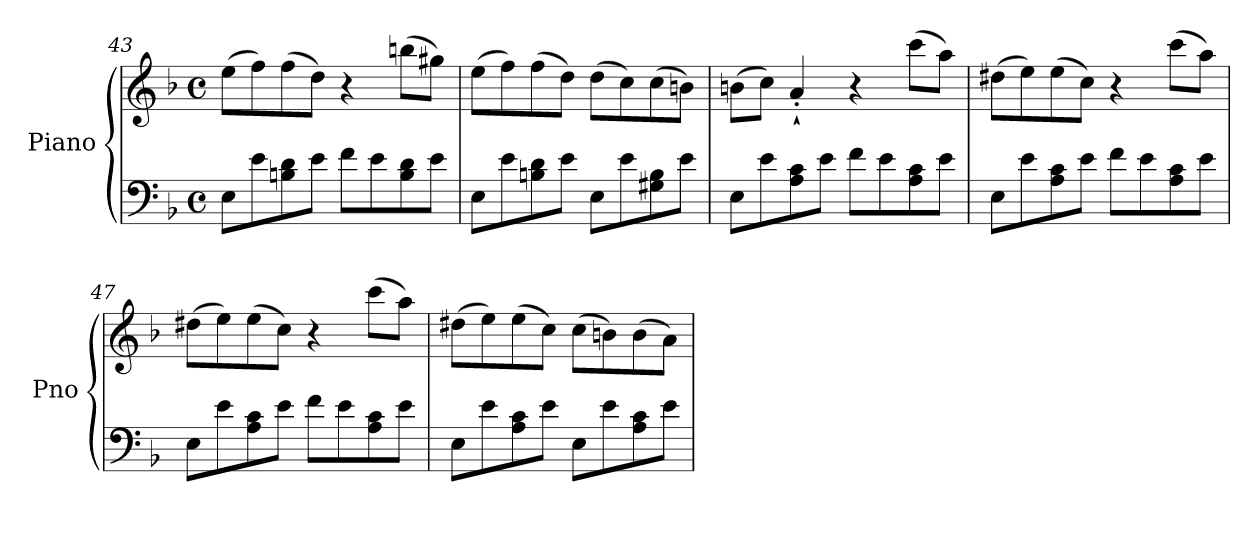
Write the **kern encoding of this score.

**kern	**kern
*part1	*part1
*staff2	*staff1
*I"Piano	*
*I'Pno	*
!!LO:LB:g=z
*clefF4	*clefG2
*k[b-]	*k[b-]
*M4/4	*M4/4
*met(c)	*met(c)
=43	=43
*^	*
1ryy	8E\L	(>8ee\L
.	8e\	8ff\)
.	8Bn\ 8d\	(>8ff\
.	8e\J	8dd\J)
.	8f\L	4r
.	8e\	.
.	8B\ 8d\	(>8bbn\L
.	8e\J	8gg#X\J)
=44	=44	=44
1ryy	8E\L	(>8ee\L
.	8e\	8ff\)
.	8Bn\ 8d\	(>8ff\
.	8e\J	8dd\J)
.	8E\L	(>8dd\L
.	8e\	8cc\)
.	8G#X\ 8B\	(>8cc\
.	8e\J	8bn\J)
=45	=45	=45
1ryy	8E\L	(>8bn\L
.	8e\	8cc\J)
.	8A\ 8c\	4a'`/
.	8e\J	.
.	8f\L	4r
.	8e\	.
.	8A\ 8c\	(>8ccc\L
.	8e\J	8aa\J)
!!LO:LB:g=z
=46	=46	=46
1ryy	8E\L	(>8dd#X\L
.	8e\	8ee\)
.	8A\ 8c\	(>8ee\
.	8e\J	8cc\J)
.	8f\L	4r
.	8e\	.
.	8A\ 8c\	(>8ccc\L
.	8e\J	8aa\J)
!!LO:LB:g=z
=47	=47	=47
1ryy	8E\L	(>8dd#X\L
.	8e\	8ee\)
.	8A\ 8c\	(>8ee\
.	8e\J	8cc\J)
.	8f\L	4r
.	8e\	.
.	8A\ 8c\	(>8ccc\L
.	8e\J	8aa\J)
=48	=48	=48
1ryy	8E\L	(>8dd#X\L
.	8e\	8ee\)
.	8A\ 8c\	(>8ee\
.	8e\J	8cc\J)
.	8E\L	(>8cc\L
.	8e\	8bn\)
.	8A\ 8c\	(>8b\
.	8e\J	8a\J)
*v	*v	*
=	=
*-	*-
